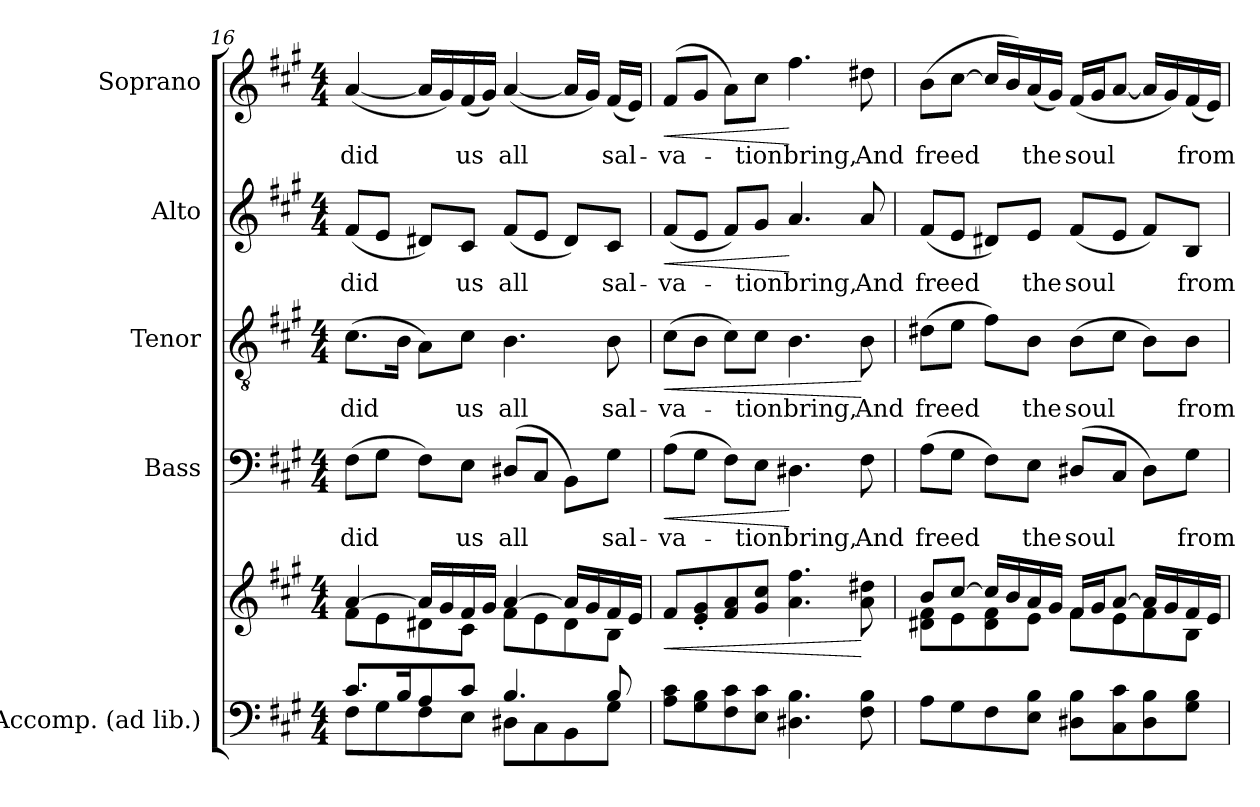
**kern	**kern	**dynam	**kern	**text	**dynam	**kern	**text	**dynam	**kern	**text	**dynam	**kern	**text	**dynam
*part5	*part5	*part5	*part4	*part4	*part4	*part3	*part3	*part3	*part2	*part2	*part2	*part1	*part1	*part1
*staff6	*staff5	*staff5/6	*staff4	*staff4	*staff4	*staff3	*staff3	*staff3	*staff2	*staff2	*staff2	*staff1	*staff1	*staff1
*I"Accomp. (ad lib.)	*	*	*I"Bass	*	*	*I"Tenor	*	*	*I"Alto	*	*	*I"Soprano	*	*
*I'Acc.	*	*	*I'B.	*	*	*I'T.	*	*	*I'A.	*	*	*I'S.	*	*
!!LO:PB:g=z
*clefF4	*clefG2	*	*clefF4	*	*	*clefGv2	*	*	*clefG2	*	*	*clefG2	*	*
*	*	*	*	*	*	*ITrd7c12	*	*	*	*	*	*	*	*
*k[f#c#g#]	*k[f#c#g#]	*	*k[f#c#g#]	*	*	*k[f#c#g#]	*	*	*k[f#c#g#]	*	*	*k[f#c#g#]	*	*
*A:	*A:	*	*A:	*	*	*A:	*	*	*A:	*	*	*A:	*	*
*M4/4	*M4/4	*	*M4/4	*	*	*M4/4	*	*	*M4/4	*	*	*M4/4	*	*
=16	=16	=16	=16	=16	=16	=16	=16	=16	=16	=16	=16	=16	=16	=16
*^	*^	*	*	*	*	*	*	*	*	*	*	*	*	*
!	!	!	!	!	!	!LO:LY:b:color=#000000	!	!	!	!	!	!	!	!	!	!
!	!	!	!	!	!	!	!	!	!LO:LY:b:color=#000000	!	!	!	!	!	!	!
!	!	!	!	!	!	!	!	!	!	!	!	!LO:LY:b:color=#000000	!	!	!	!
!	!	!	!	!	!	!	!	!	!	!	!	!	!	!	!LO:LY:b:color=#000000	!
8.c#i/L	8F#i\L	[4ai/	8f#i\L	.	(8F#i\L	did	.	(8.C#i\L	did	.	(8f#i/L	did	.	([4ai/	did	.
.	8G#i\	.	8ei\	.	8G#i\J	.	.	.	.	.	8ei/J	.	.	.	.	.
16Bi/k	.	.	.	.	.	.	.	16BBi\Jk	.	.	.	.	.	.	.	.
8Ai/	8F#i\	16ai/LL]	8d#Xi\	.	8F#i\L)	.	.	8AAi\L)	.	.	8d#Xi/L)	.	.	16ai/LL]	.	.
.	.	16g#i/	.	.	.	.	.	.	.	.	.	.	.	16g#i/)	.	.
!	!	!	!	!	!	!LO:LY:b:color=#000000	!	!	!	!	!	!	!	!	!	!
!	!	!	!	!	!	!	!	!	!LO:LY:b:color=#000000	!	!	!	!	!	!	!
!	!	!	!	!	!	!	!	!	!	!	!	!LO:LY:b:color=#000000	!	!	!	!
!	!	!	!	!	!	!	!	!	!	!	!	!	!	!	!LO:LY:b:color=#000000	!
8c#i/J	8Ei\J	16f#i/	8c#i\J	.	8Ei\J	us	.	8C#i\J	us	.	8c#i/J	us	.	(16f#i/	us	.
.	.	16g#i/JJ	.	.	.	.	.	.	.	.	.	.	.	16g#i/JJ)	.	.
!	!	!	!	!	!	!LO:LY:b:color=#000000	!	!	!	!	!	!	!	!	!	!
!	!	!	!	!	!	!	!	!	!LO:LY:b:color=#000000	!	!	!	!	!	!	!
!	!	!	!	!	!	!	!	!	!	!	!	!LO:LY:b:color=#000000	!	!	!	!
!	!	!	!	!	!	!	!	!	!	!	!	!	!	!	!LO:LY:b:color=#000000	!
4.Bi/	8D#Xi\L	[4ai/	8f#i\L	.	(8D#Xi/L	all	.	4.BBi\	all	.	(8f#i/L	all	.	([4ai/	all	.
.	8C#i\	.	8ei\	.	8C#i/J	.	.	.	.	.	8ei/J	.	.	.	.	.
.	8BBi\	16ai/LL]	8d#i\	.	8BBi\L)	.	.	.	.	.	8d#i/L)	.	.	16ai/LL]	.	.
.	.	16g#i/	.	.	.	.	.	.	.	.	.	.	.	16g#i/JJ)	.	.
!	!	!	!	!	!	!LO:LY:b:color=#000000	!	!	!	!	!	!	!	!	!	!
!	!	!	!	!	!	!	!	!	!LO:LY:b:color=#000000	!	!	!	!	!	!	!
!	!	!	!	!	!	!	!	!	!	!	!	!LO:LY:b:color=#000000	!	!	!	!
!	!	!	!	!	!	!	!	!	!	!	!	!	!	!	!LO:LY:b:color=#000000	!
8Bi/	8G#i\J	16f#i/	8Bi\J	.	8G#i\J	sal-	.	8BBi\	sal-	.	8c#i/J	sal-	.	(16f#i/LL	sal-	.
.	.	16ei/JJ	.	.	.	.	.	.	.	.	.	.	.	16ei/JJ)	.	.
*v	*v	*	*	*	*	*	*	*	*	*	*	*	*	*	*	*
*	*v	*v	*	*	*	*	*	*	*	*	*	*	*	*	*
=17	=17	=17	=17	=17	=17	=17	=17	=17	=17	=17	=17	=17	=17	=17
!	!	!LO:HP:b	!	!	!	!	!	!	!	!	!	!	!	!
!	!	!	!	!LO:LY:b:color=#000000	!LO:HP:b	!	!	!	!	!	!	!	!	!
!	!	!	!	!	!	!	!LO:LY:b:color=#000000	!LO:HP:b	!	!	!	!	!	!
!	!	!	!	!	!	!	!	!	!	!LO:LY:b:color=#000000	!LO:HP:b	!	!	!
!	!	!	!	!	!	!	!	!	!	!	!	!	!LO:LY:b:color=#000000	!LO:HP:b
8Ai\ 8c#iL	8f#i/L	<	(8Ai\L	-va-	<	(8C#i\L	-va-	<	(8f#i/L	-va-	<	(8f#i/L	-va-	<
8G#i\ 8Bi	8ei/' 8g#i'	.	8G#i\J	.	.	8BBi\J	.	.	8ei/J	.	.	8g#i/J	.	.
8F#i\ 8c#i	8f#i/ 8ai	.	8F#i\L)	.	.	8C#i\L)	.	.	8f#i/L)	.	.	8ai\L)	.	.
!	!	!	!	!LO:LY:b:color=#000000	!	!	!	!	!	!	!	!	!	!
!	!	!	!	!	!	!	!LO:LY:b:color=#000000	!	!	!	!	!	!	!
!	!	!	!	!	!	!	!	!	!	!LO:LY:b:color=#000000	!	!	!	!
!	!	!	!	!	!	!	!	!	!	!	!	!	!LO:LY:b:color=#000000	!
8Ei\ 8c#iJ	8g#i/ 8cc#iJ	.	8Ei\J	-tion	.	8C#i\J	-tion	.	8g#i/J	-tion	.	8cc#i\J	-tion	.
!	!	!	!	!LO:LY:b:color=#000000	!	!	!	!	!	!	!	!	!	!
!	!	!	!	!	!	!	!LO:LY:b:color=#000000	!	!	!	!	!	!	!
!	!	!	!	!	!	!	!	!	!	!LO:LY:b:color=#000000	!	!	!	!
!	!	!	!	!	!	!	!	!	!	!	!	!	!LO:LY:b:color=#000000	!
4.D#Xi\ 4.Bi	4.ai\ 4.ff#i	.	4.D#Xi\	bring,	[	4.BBi\	bring,	.	4.ai/	bring,	[	4.ff#i\	bring,	[
!	!	!	!	!LO:LY:b:color=#000000	!	!	!	!	!	!	!	!	!	!
!	!	!	!	!	!	!	!LO:LY:b:color=#000000	!	!	!	!	!	!	!
!	!	!	!	!	!	!	!	!	!	!LO:LY:b:color=#000000	!	!	!	!
!	!	!	!	!	!	!	!	!	!	!	!	!	!LO:LY:b:color=#000000	!
8F#i\ 8Bi	8ai\ 8dd#Xi	[	8F#i\	And	.	8BBi\	And	[	8ai/	And	.	8dd#Xi\	And	.
=18	=18	=18	=18	=18	=18	=18	=18	=18	=18	=18	=18	=18	=18	=18
*	*^	*	*	*	*	*	*	*	*	*	*	*	*	*
!	!	!	!	!	!LO:LY:b:color=#000000	!	!	!	!	!	!	!	!	!	!
!	!	!	!	!	!	!	!	!LO:LY:b:color=#000000	!	!	!	!	!	!	!
!	!	!	!	!	!	!	!	!	!	!	!LO:LY:b:color=#000000	!	!	!	!
!	!	!	!	!	!	!	!	!	!	!	!	!	!	!LO:LY:b:color=#000000	!
8Ai\L	8bi/L	8d#Xi\ 8f#iL	.	(8Ai\L	freed	.	(8D#Xi\L	freed	.	(8f#i/L	freed	.	(8bi\L	freed	.
8G#i\	[8cc#i/J	8ei\	.	8G#i\J	.	.	8Ei\J	.	.	8ei/J	.	.	[8cc#i\J	.	.
8F#i\	16cc#i/LL]	8d#i\ 8f#i	.	8F#i\L)	.	.	8F#i\L)	.	.	8d#Xi/L)	.	.	16cc#i/LL]	.	.
.	16bi/	.	.	.	.	.	.	.	.	.	.	.	16bi/)	.	.
!	!	!	!	!	!LO:LY:b:color=#000000	!	!	!	!	!	!	!	!	!	!
!	!	!	!	!	!	!	!	!LO:LY:b:color=#000000	!	!	!	!	!	!	!
!	!	!	!	!	!	!	!	!	!	!	!LO:LY:b:color=#000000	!	!	!	!
!	!	!	!	!	!	!	!	!	!	!	!	!	!	!LO:LY:b:color=#000000	!
8Ei\ 8BiJ	16ai/	8ei\J	.	8Ei\J	the	.	8BBi\J	the	.	8ei/J	the	.	(16ai/	the	.
.	16g#i/JJ	.	.	.	.	.	.	.	.	.	.	.	16g#i/JJ)	.	.
!	!	!	!	!	!LO:LY:b:color=#000000	!	!	!	!	!	!	!	!	!	!
!	!	!	!	!	!	!	!	!LO:LY:b:color=#000000	!	!	!	!	!	!	!
!	!	!	!	!	!	!	!	!	!	!	!LO:LY:b:color=#000000	!	!	!	!
!	!	!	!	!	!	!	!	!	!	!	!	!	!	!LO:LY:b:color=#000000	!
8D#Xi\ 8BiL	16f#i/LL	8f#i\L	.	(8D#Xi/L	soul	.	(8BBi\L	soul	.	(8f#i/L	soul	.	(16f#i/LL	soul	.
.	16g#i/J	.	.	.	.	.	.	.	.	.	.	.	16g#i/J	.	.
8C#i\ 8c#i	[8ai/J	8ei\	.	8C#i/J	.	.	8C#i\J	.	.	8ei/J	.	.	[8ai/J	.	.
8D#i\ 8Bi	16ai/LL]	8f#i\	.	8D#i\L)	.	.	8BBi\L)	.	.	8f#i/L)	.	.	16ai/LL]	.	.
.	16g#i/	.	.	.	.	.	.	.	.	.	.	.	16g#i/)	.	.
!	!	!	!	!	!LO:LY:b:color=#000000	!	!	!	!	!	!	!	!	!	!
!	!	!	!	!	!	!	!	!LO:LY:b:color=#000000	!	!	!	!	!	!	!
!	!	!	!	!	!	!	!	!	!	!	!LO:LY:b:color=#000000	!	!	!	!
!	!	!	!	!	!	!	!	!	!	!	!	!	!	!LO:LY:b:color=#000000	!
8G#i\ 8BiJ	16f#i/	8Bi\J	.	8G#i\J	from	.	8BBi\J	from	.	8Bi/J	from	.	(16f#i/	from	.
.	16ei/JJ	.	.	.	.	.	.	.	.	.	.	.	16ei/JJ)	.	.
*	*v	*v	*	*	*	*	*	*	*	*	*	*	*	*	*
=	=	=	=	=	=	=	=	=	=	=	=	=	=	=
*-	*-	*-	*-	*-	*-	*-	*-	*-	*-	*-	*-	*-	*-	*-
